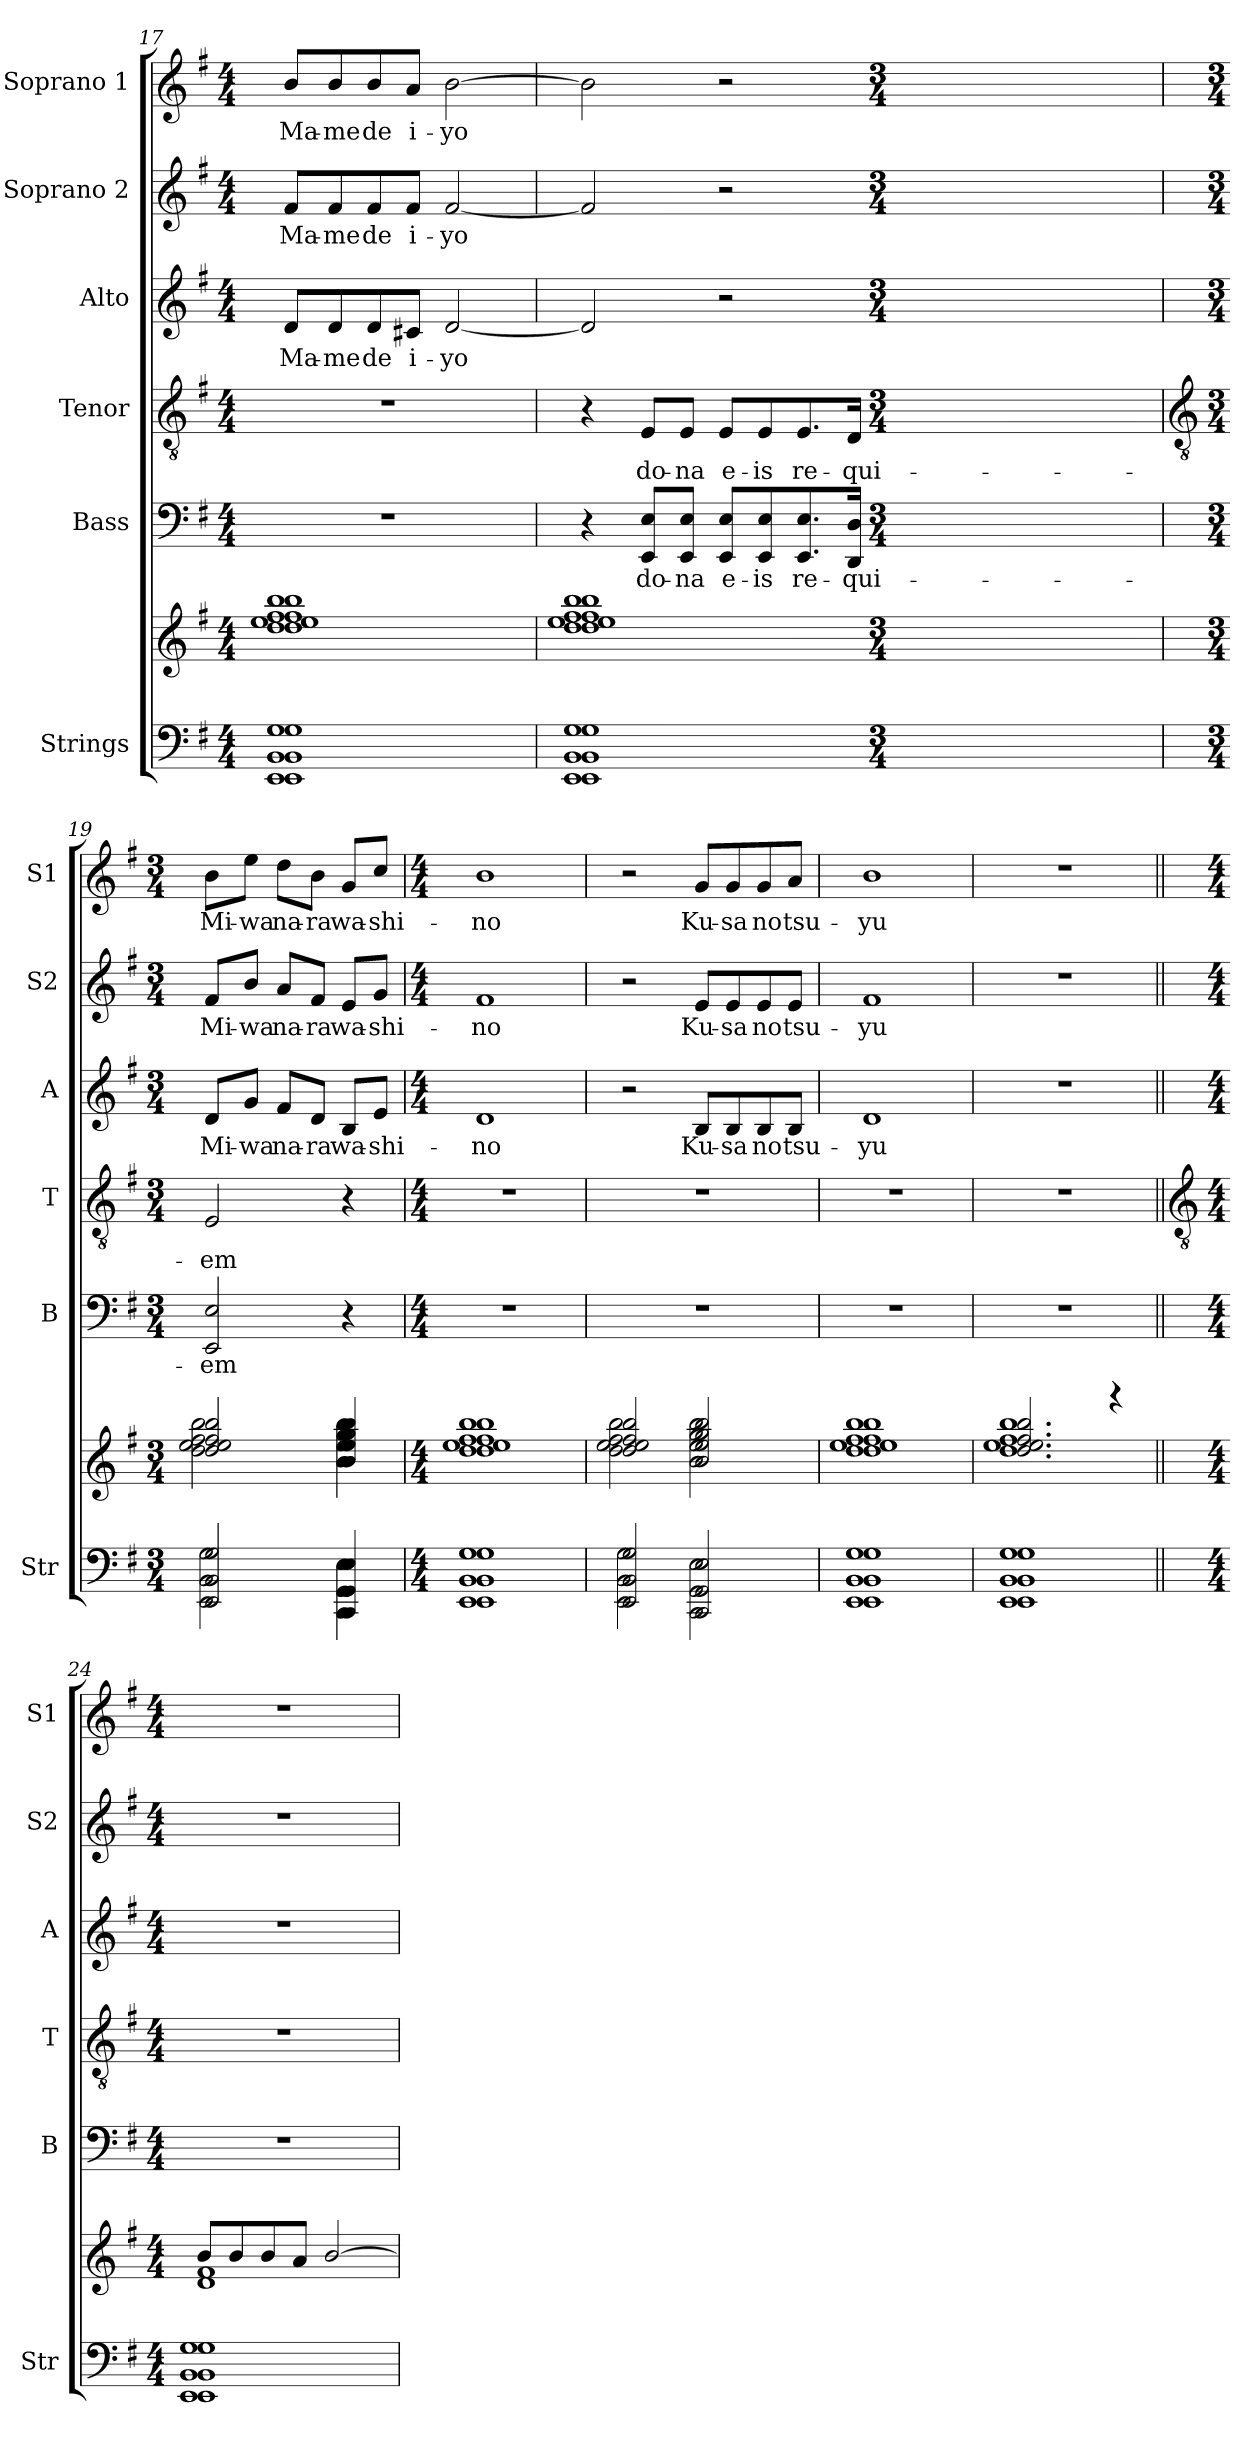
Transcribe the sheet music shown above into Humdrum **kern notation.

**kern	**kern	**kern	**text	**kern	**text	**kern	**text	**kern	**text	**kern	**text
*part6	*part6	*part5	*part5	*part4	*part4	*part3	*part3	*part2	*part2	*part1	*part1
*staff7	*staff6	*staff5	*staff5	*staff4	*staff4	*staff3	*staff3	*staff2	*staff2	*staff1	*staff1
*I"Strings	*	*I"Bass	*	*I"Tenor	*	*I"Alto	*	*I"Soprano 2	*	*I"Soprano 1	*
*I'Str	*	*I'B	*	*I'T	*	*I'A	*	*I'S2	*	*I'S1	*
*clefF4	*clefG2	*clefF4	*	*clefGv2	*	*clefG2	*	*clefG2	*	*clefG2	*
*k[f#]	*k[f#]	*k[f#]	*	*k[f#]	*	*k[f#]	*	*k[f#]	*	*k[f#]	*
*G:	*G:	*G:	*	*G:	*	*G:	*	*G:	*	*G:	*
*M4/4	*M4/4	*M4/4	*	*M4/4	*	*M4/4	*	*M4/4	*	*M4/4	*
=17	=17	=17	=17	=17	=17	=17	=17	=17	=17	=17	=17
*^	*^	*	*	*	*	*	*	*	*	*	*
!	!	!	!	!	!	!	!	!	!LO:LY:b	!	!LO:LY:b	!	!LO:LY:b
1EE/ 1BB/ 1G/	1EE\ 1BB\ 1G\	1dd/ 1ee/ 1ff#/ 1bb/	1dd\ 1ee\ 1ff#\ 1bb\	1r	.	1r	.	8dL	Ma-	8f#L	Ma-	8bL	Ma-
!	!	!	!	!	!	!	!	!	!LO:LY:b	!	!LO:LY:b	!	!LO:LY:b
.	.	.	.	.	.	.	.	8d	-me	8f#	-me	8b	-me
!	!	!	!	!	!	!	!	!	!LO:LY:b	!	!LO:LY:b	!	!LO:LY:b
.	.	.	.	.	.	.	.	8d	de	8f#	de	8b	de
!	!	!	!	!	!	!	!	!	!LO:LY:b	!	!LO:LY:b	!	!LO:LY:b
.	.	.	.	.	.	.	.	8c#XJ	i-	8f#J	i-	8aJ	i-
!	!	!	!	!	!	!	!	!	!LO:LY:b	!	!LO:LY:b	!	!LO:LY:b
.	.	.	.	.	.	.	.	[2d	-yo	[2f#	-yo	[2b	-yo
=18	=18	=18	=18	=18	=18	=18	=18	=18	=18	=18	=18	=18	=18
1EE/ 1BB/ 1G/	1EE\ 1BB\ 1G\	1dd/ 1ee/ 1ff#/ 1bb/	1dd\ 1ee\ 1ff#\ 1bb\	4r	.	4r	.	2d]	.	2f#]	.	2b]	.
!	!	!	!	!	!LO:LY:b	!	!LO:LY:b	!	!	!	!	!	!
.	.	.	.	8EE 8EL	do-	8EL	do-	.	.	.	.	.	.
!	!	!	!	!	!LO:LY:b	!	!LO:LY:b	!	!	!	!	!	!
.	.	.	.	8EE 8EJ	-na	8EJ	-na	.	.	.	.	.	.
!	!	!	!	!	!LO:LY:b	!	!LO:LY:b	!	!	!	!	!	!
.	.	.	.	8EE 8EL	e-	8EL	e-	2r	.	2r	.	2r	.
!	!	!	!	!	!LO:LY:b	!	!LO:LY:b	!	!	!	!	!	!
.	.	.	.	8EE 8E	-is	8E	-is	.	.	.	.	.	.
!	!	!	!	!	!LO:LY:b	!	!LO:LY:b	!	!	!	!	!	!
.	.	.	.	8.EE 8.E	re-	8.E	re-	.	.	.	.	.	.
!	!	!	!	!	!LO:LY:b	!	!LO:LY:b	!	!	!	!	!	!
.	.	.	.	16DD 16DJ	-qui-	16DJ	-qui-	.	.	.	.	.	.
*M3/4	*	*M3/4	*	*M3/4	*	*M3/4	*	*M3/4	*	*M3/4	*	*M3/4	*
!!LO:LB:g=z
=19	=19	=19	=19	=19	=19	=19	=19	=19	=19	=19	=19	=19	=19
*	*	*	*	*	*	*clefGv2	*	*	*	*	*	*	*
*M3/4	*	*M3/4	*	*M3/4	*	*M3/4	*	*M3/4	*	*M3/4	*	*M3/4	*
!	!	!	!	!	!LO:LY:b	!	!LO:LY:b	!	!LO:LY:b	!	!LO:LY:b	!	!LO:LY:b
2EE/ 2BB/ 2G/	2EE\ 2BB\ 2G\	2dd/ 2ee/ 2ff#/ 2bb/	2dd\ 2ee\ 2ff#\ 2bb\	2EE 2E	-em	2E	-em	8dL	Mi-	8f#L	Mi-	8bL	Mi-
!	!	!	!	!	!	!	!	!	!LO:LY:b	!	!LO:LY:b	!	!LO:LY:b
.	.	.	.	.	.	.	.	8gJ	-wa	8bJ	-wa	8eeJ	-wa
!	!	!	!	!	!	!	!	!	!LO:LY:b	!	!LO:LY:b	!	!LO:LY:b
.	.	.	.	.	.	.	.	8f#L	na-	8aL	na-	8ddL	na-
!	!	!	!	!	!	!	!	!	!LO:LY:b	!	!LO:LY:b	!	!LO:LY:b
.	.	.	.	.	.	.	.	8dJ	-ra	8f#J	-ra	8bJ	-ra
!	!	!	!	!	!	!	!	!	!LO:LY:b	!	!LO:LY:b	!	!LO:LY:b
4CC/ 4GG/ 4E/	4CC\ 4GG\ 4E\	4b/ 4ee/ 4gg/ 4bb/	4b\ 4ee\ 4gg\ 4bb\	4r	.	4r	.	8BL	wa-	8eL	wa-	8gL	wa-
!	!	!	!	!	!	!	!	!	!LO:LY:b	!	!LO:LY:b	!	!LO:LY:b
.	.	.	.	.	.	.	.	8eJ	-shi-	8gJ	-shi-	8ccJ	-shi-
=20	=20	=20	=20	=20	=20	=20	=20	=20	=20	=20	=20	=20	=20
*M4/4	*	*M4/4	*	*M4/4	*	*M4/4	*	*M4/4	*	*M4/4	*	*M4/4	*
!	!	!	!	!	!	!	!	!	!LO:LY:b	!	!LO:LY:b	!	!LO:LY:b
1EE/ 1BB/ 1G/	1EE\ 1BB\ 1G\	1dd/ 1ee/ 1ff#/ 1bb/	1dd\ 1ee\ 1ff#\ 1bb\	1r	.	1r	.	1d	-no	1f#	-no	1b	-no
=21	=21	=21	=21	=21	=21	=21	=21	=21	=21	=21	=21	=21	=21
2EE/ 2BB/ 2G/	2EE\ 2BB\ 2G\	2dd/ 2ee/ 2ff#/ 2bb/	2dd\ 2ee\ 2ff#\ 2bb\	1r	.	1r	.	2r	.	2r	.	2r	.
!	!	!	!	!	!	!	!	!	!LO:LY:b	!	!LO:LY:b	!	!LO:LY:b
2CC/ 2GG/ 2E/	2CC\ 2GG\ 2E\	2b/ 2ee/ 2gg/ 2bb/	2b\ 2ee\ 2gg\ 2bb\	.	.	.	.	8BL	Ku-	8eL	Ku-	8gL	Ku-
!	!	!	!	!	!	!	!	!	!LO:LY:b	!	!LO:LY:b	!	!LO:LY:b
.	.	.	.	.	.	.	.	8B	-sa	8e	-sa	8g	-sa
!	!	!	!	!	!	!	!	!	!LO:LY:b	!	!LO:LY:b	!	!LO:LY:b
.	.	.	.	.	.	.	.	8B	no	8e	no	8g	no
!	!	!	!	!	!	!	!	!	!LO:LY:b	!	!LO:LY:b	!	!LO:LY:b
.	.	.	.	.	.	.	.	8BJ	tsu-	8eJ	tsu-	8aJ	tsu-
=22	=22	=22	=22	=22	=22	=22	=22	=22	=22	=22	=22	=22	=22
!	!	!	!	!	!	!	!	!	!LO:LY:b	!	!LO:LY:b	!	!LO:LY:b
1EE/ 1BB/ 1G/	1EE\ 1BB\ 1G\	1dd/ 1ee/ 1ff#/ 1bb/	1dd\ 1ee\ 1ff#\ 1bb\	1r	.	1r	.	1d	-yu	1f#	-yu	1b	-yu
=23	=23	=23	=23	=23	=23	=23	=23	=23	=23	=23	=23	=23	=23
1EE/ 1BB/ 1G/	1EE\ 1BB\ 1G\	2.dd/ 2.ee/ 2.ff#/ 2.bb/	1dd\ 1ee\ 1ff#\ 1bb\	1r	.	1r	.	1r	.	1r	.	1r	.
.	.	4r	.	.	.	.	.	.	.	.	.	.	.
!!LO:LB:g=z
=24||	=24||	=24||	=24||	=24||	=24||	=24||	=24||	=24||	=24||	=24||	=24||	=24||	=24||
*	*	*	*	*	*	*clefGv2	*	*	*	*	*	*	*
*M4/4	*	*M4/4	*	*M4/4	*	*M4/4	*	*M4/4	*	*M4/4	*	*M4/4	*
1EE/ 1BB/ 1G/	1EE\ 1BB\ 1G\	8b/L	1d\ 1f#\	1r	.	1r	.	1r	.	1r	.	1r	.
.	.	8b/	.	.	.	.	.	.	.	.	.	.	.
.	.	8b/	.	.	.	.	.	.	.	.	.	.	.
.	.	8a/J	.	.	.	.	.	.	.	.	.	.	.
.	.	[2b/	.	.	.	.	.	.	.	.	.	.	.
*v	*v	*	*	*	*	*	*	*	*	*	*	*	*
*	*v	*v	*	*	*	*	*	*	*	*	*	*
=	=	=	=	=	=	=	=	=	=	=	=
*-	*-	*-	*-	*-	*-	*-	*-	*-	*-	*-	*-
